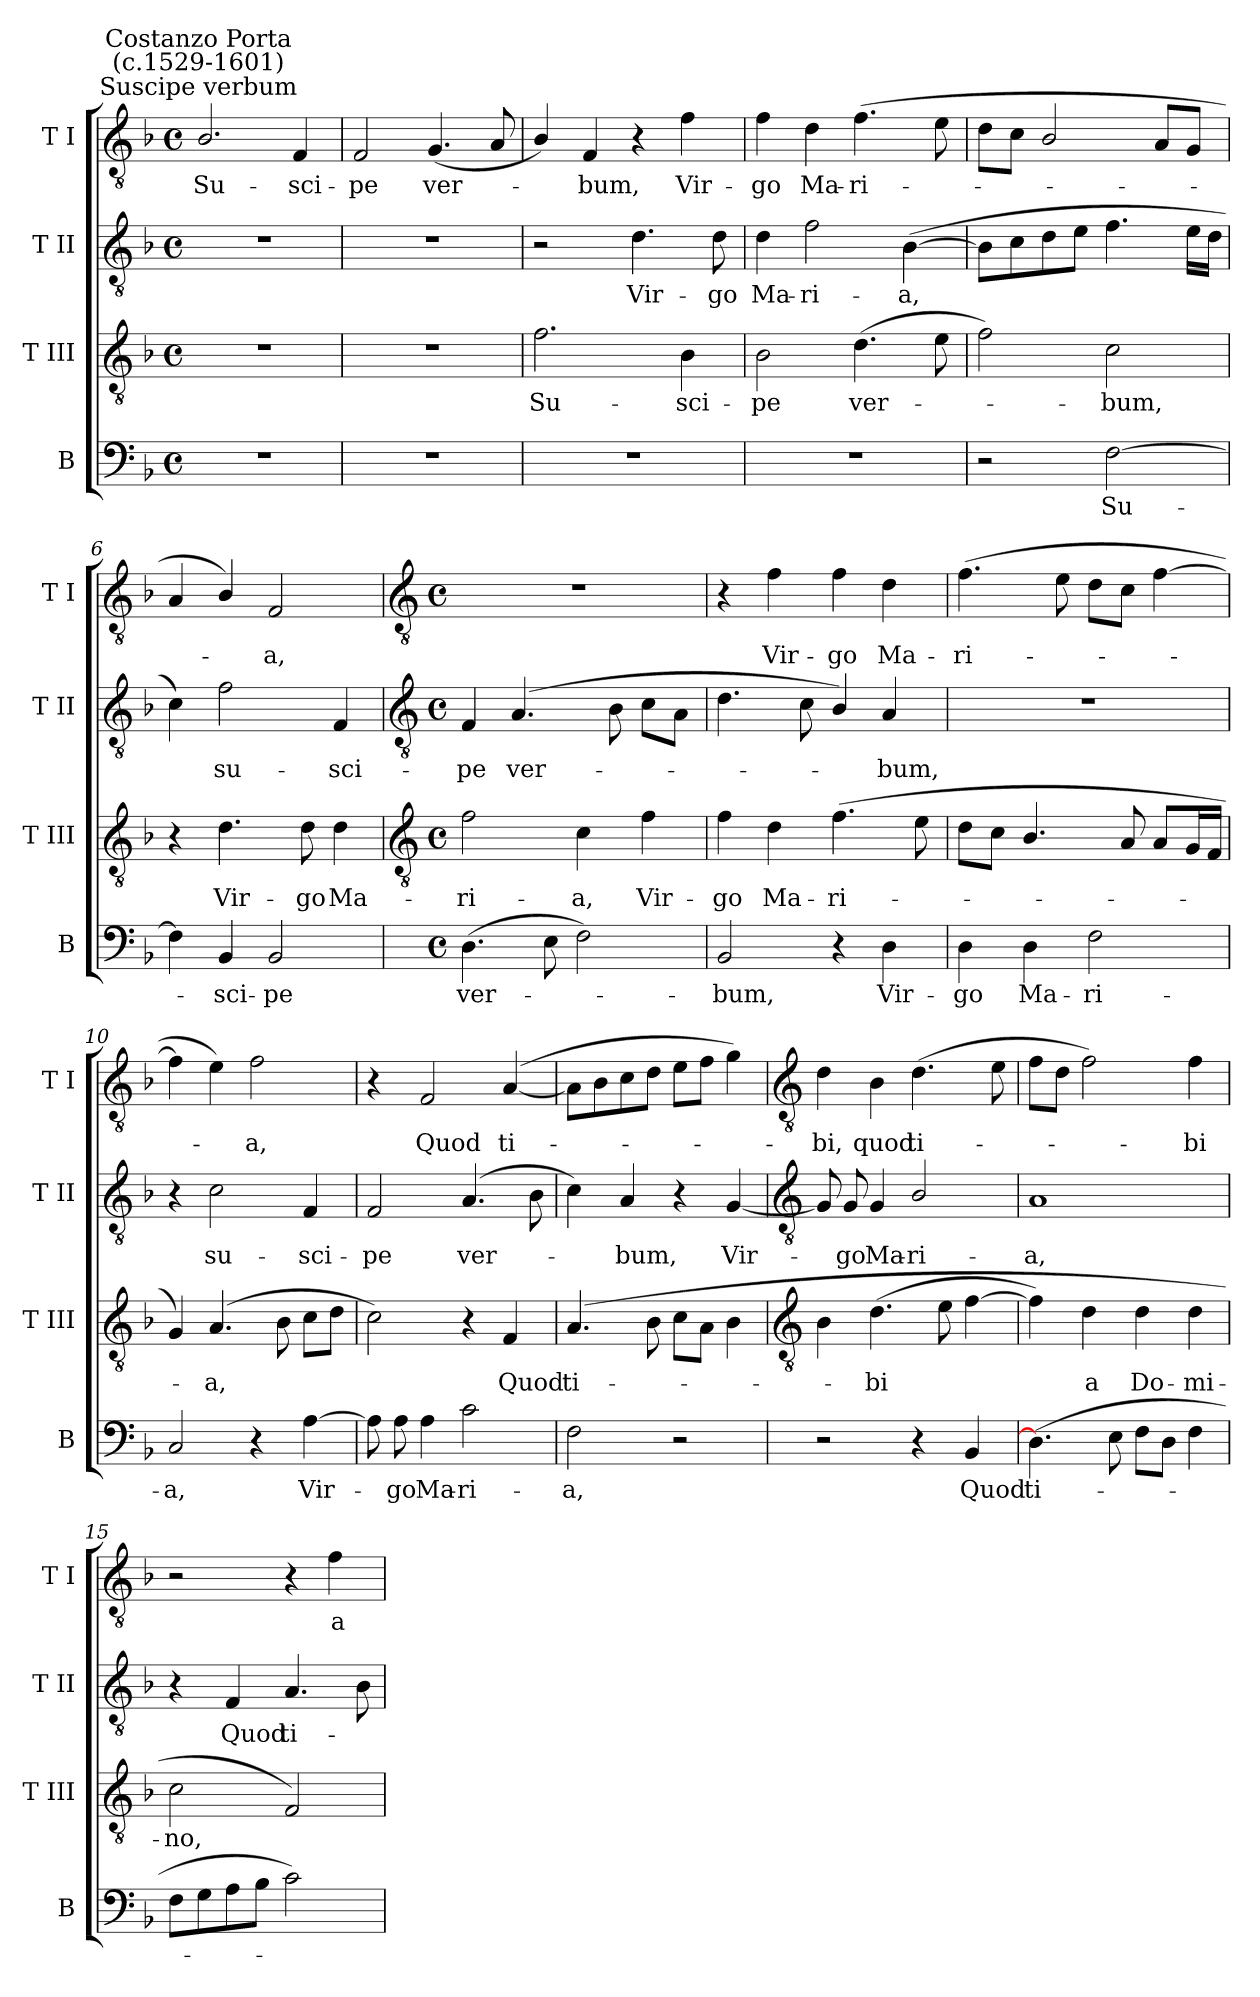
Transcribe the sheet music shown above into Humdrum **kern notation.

**kern	**text	**kern	**text	**kern	**text	**kern	**text
*part4	*part4	*part3	*part3	*part2	*part2	*part1	*part1
*staff4	*staff4	*staff3	*staff3	*staff2	*staff2	*staff1	*staff1
*I"B	*	*I"T III	*	*I"T II	*	*I"T I	*
*I'B	*	*I'T III	*	*I'T II	*	*I'T I	*
*clefF4	*	*clefGv2	*	*clefGv2	*	*clefGv2	*
*k[b-]	*	*k[b-]	*	*k[b-]	*	*k[b-]	*
*F:	*	*F:	*	*F:	*	*F:	*
*M4/4	*	*M4/4	*	*M4/4	*	*M4/4	*
*met(c)	*	*met(c)	*	*met(c)	*	*met(c)	*
=1	=1	=1	=1	=1	=1	=1	=1
!	!	!	!	!	!	!LO:TX:a:cj:t=Suscipe verbum	!
!	!	!	!	!	!	!LO:TX:a:cj:t=Costanzo Porta\n(c.1529-1601)	!
!	!	!	!	!	!	!	!LO:LY:b
1r	.	1r	.	1r	.	2.B-/	Su-
!	!	!	!	!	!	!	!LO:LY:b
.	.	.	.	.	.	4F	-sci-
=2	=2	=2	=2	=2	=2	=2	=2
!	!	!	!	!	!	!	!LO:LY:b
1r	.	1r	.	1r	.	2F	-pe
!	!	!	!	!	!	!	!LO:LY:b
.	.	.	.	.	.	(<4.G	ver-
.	.	.	.	.	.	8A	.
=3	=3	=3	=3	=3	=3	=3	=3
!	!	!	!LO:LY:b	!	!	!	!
1r	.	2.f	Su-	2r	.	4B-/)	.
!	!	!	!	!	!	!	!LO:LY:b
.	.	.	.	.	.	4F	bum,
!	!	!	!	!	!LO:LY:b	!	!
.	.	.	.	4.d	Vir-	4r	.
!	!	!	!LO:LY:b	!	!	!	!LO:LY:b
.	.	4B-	-sci-	.	.	4f	Vir-
!	!	!	!	!	!LO:LY:b	!	!
.	.	.	.	8d	-go	.	.
=4	=4	=4	=4	=4	=4	=4	=4
!	!	!	!LO:LY:b	!	!LO:LY:b	!	!LO:LY:b
1r	.	2B-	-pe	4d	Ma-	4f	-go
!	!	!	!	!	!LO:LY:b	!	!LO:LY:b
.	.	.	.	2f	-ri-	4d	Ma-
!	!	!	!LO:LY:b	!	!	!	!LO:LY:b
.	.	(>4.d	ver-	.	.	(>4.f	-ri-
!	!	!	!	!	!LO:LY:b	!	!
.	.	.	.	(>[4B-	-a,	.	.
.	.	8e	.	.	.	8e	.
=5	=5	=5	=5	=5	=5	=5	=5
2r	.	2f)	.	8B-L]	.	8dL	.
.	.	.	.	8c	.	8cJ	.
.	.	.	.	8d	.	2B-/	.
.	.	.	.	8eJ	.	.	.
!	!LO:LY:b	!	!LO:LY:b	!	!	!	!
[2F	Su-	2c	bum,	4.f	.	.	.
.	.	.	.	.	.	8AL	.
.	.	.	.	16eLL	.	8GJ	.
.	.	.	.	16dJJ	.	.	.
=6	=6	=6	=6	=6	=6	=6	=6
4F]	.	4r	.	4c)	.	4A	.
!	!LO:LY:b	!	!LO:LY:b	!	!LO:LY:b	!	!
4BB-	sci-	4.d	Vir-	2f	su-	4B-/)	.
!	!LO:LY:b	!	!	!	!	!	!LO:LY:b
2BB-	-pe	.	.	.	.	2F	a,
!	!	!	!LO:LY:b	!	!	!	!
.	.	8d	-go	.	.	.	.
!	!	!	!LO:LY:b	!	!LO:LY:b	!	!
.	.	4d	Ma-	4F	-sci-	.	.
!!LO:LB:g=z
=7	=7	=7	=7	=7	=7	=7	=7
*	*	*clefGv2	*	*clefGv2	*	*clefGv2	*
*M4/4	*	*M4/4	*	*M4/4	*	*M4/4	*
*met(c)	*	*met(c)	*	*met(c)	*	*met(c)	*
!	!LO:LY:b	!	!LO:LY:b	!	!LO:LY:b	!	!
(>4.D	ver-	2f	-ri-	4F	-pe	1r	.
!	!	!	!	!	!LO:LY:b	!	!
.	.	.	.	(>4.A	ver-	.	.
8E	.	.	.	.	.	.	.
!	!	!	!LO:LY:b	!	!	!	!
2F)	.	4c	-a,	.	.	.	.
.	.	.	.	8B-	.	.	.
!	!	!	!LO:LY:b	!	!	!	!
.	.	4f	Vir-	8cL	.	.	.
.	.	.	.	8AJ	.	.	.
=8	=8	=8	=8	=8	=8	=8	=8
!	!LO:LY:b	!	!LO:LY:b	!	!	!	!
2BB-	bum,	4f	-go	4.d	.	4r	.
!	!	!	!LO:LY:b	!	!	!	!LO:LY:b
.	.	4d	Ma-	.	.	4f	Vir-
.	.	.	.	8c	.	.	.
!	!	!	!LO:LY:b	!	!	!	!LO:LY:b
4r	.	(<4.f	-ri-	4B-/)	.	4f	-go
!	!LO:LY:b	!	!	!	!LO:LY:b	!	!LO:LY:b
4D	Vir-	.	.	4A	bum,	4d	Ma-
.	.	8e	.	.	.	.	.
=9	=9	=9	=9	=9	=9	=9	=9
!	!LO:LY:b	!	!	!	!	!	!LO:LY:b
4D	-go	8dL	.	1r	.	(>4.f	-ri-
.	.	8cJ	.	.	.	.	.
!	!LO:LY:b	!	!	!	!	!	!
4D	Ma-	4.B-/	.	.	.	.	.
.	.	.	.	.	.	8e	.
!	!LO:LY:b	!	!	!	!	!	!
2F	-ri-	.	.	.	.	8dL	.
.	.	8A	.	.	.	8cJ	.
.	.	8AL	.	.	.	[4f	.
.	.	16GL	.	.	.	.	.
.	.	16FJJ	.	.	.	.	.
=10	=10	=10	=10	=10	=10	=10	=10
!	!LO:LY:b	!	!	!	!	!	!
2C	-a,	4G)	.	4r	.	4f]	.
!	!	!	!LO:LY:b	!	!LO:LY:b	!	!
.	.	(>4.A	a,	2c	su-	4e)	.
!	!	!	!	!	!	!	!LO:LY:b
4r	.	.	.	.	.	2f	a,
.	.	8B-	.	.	.	.	.
!	!LO:LY:b	!	!	!	!LO:LY:b	!	!
[4A	Vir-	8cL	.	4F	-sci-	.	.
.	.	8dJ	.	.	.	.	.
=11	=11	=11	=11	=11	=11	=11	=11
!	!	!	!	!	!LO:LY:b	!	!
8A]	.	2c)	.	2F	-pe	4r	.
!	!LO:LY:b	!	!	!	!	!	!
8A	go	.	.	.	.	.	.
!	!LO:LY:b	!	!	!	!	!	!LO:LY:b
4A	Ma-	.	.	.	.	2F	Quod
!	!LO:LY:b	!	!	!	!LO:LY:b	!	!
2c	-ri-	4r	.	(>4.A	ver-	.	.
!	!	!	!LO:LY:b	!	!	!	!LO:LY:b
.	.	4F	Quod	.	.	(>[4A	ti-
.	.	.	.	8B-	.	.	.
=12	=12	=12	=12	=12	=12	=12	=12
!	!LO:LY:b	!	!LO:LY:b	!	!	!	!
2F	-a,	(<4.A	ti-	4c)	.	8AL]	.
.	.	.	.	.	.	8B-	.
!	!	!	!	!	!LO:LY:b	!	!
.	.	.	.	4A	bum,	8c	.
.	.	8B-	.	.	.	8dJ	.
2r	.	8cL	.	4r	.	8eL	.
.	.	8AJ	.	.	.	8fJ	.
!	!	!	!	!	!LO:LY:b	!	!
.	.	4B-	.	[4G	Vir-	4g)	.
!!LO:LB:g=z
=13	=13	=13	=13	=13	=13	=13	=13
*	*	*clefGv2	*	*clefGv2	*	*clefGv2	*
!	!	!	!	!	!	!	!LO:LY:b
2r	.	4B-	.	8G]	.	4d	bi,
!	!	!	!	!	!LO:LY:b	!	!
.	.	.	.	8G	go	.	.
!	!	!	!LO:LY:b	!	!LO:LY:b	!	!LO:LY:b
.	.	(>4.d	bi	4G	Ma-	4B-	quod
!	!	!	!	!	!LO:LY:b	!	!LO:LY:b
4r	.	.	.	2B-/	-ri-	(>4.d	ti-
.	.	8e	.	.	.	.	.
!	!LO:LY:b	!	!	!	!	!	!
4BB-	Quod	[4f	.	.	.	.	.
.	.	.	.	.	.	8e	.
=14	=14	=14	=14	=14	=14	=14	=14
!	!LO:LY:b	!	!	!	!LO:LY:b	!	!
(>4.D]	ti-	4f])	.	1A	-a,	8fL	.
.	.	.	.	.	.	8dJ	.
!	!	!	!LO:LY:b	!	!	!	!
.	.	4d	a	.	.	2f)	.
8E	.	.	.	.	.	.	.
!	!	!	!LO:LY:b	!	!	!	!
8FL	.	4d	Do-	.	.	.	.
8DJ	.	.	.	.	.	.	.
!	!	!	!LO:LY:b	!	!	!	!LO:LY:b
4F	.	4d	-mi-	.	.	4f	bi
=15	=15	=15	=15	=15	=15	=15	=15
!	!	!	!LO:LY:b	!	!	!	!
8FL	.	2c	-no,	4r	.	2r	.
8G	.	.	.	.	.	.	.
!	!	!	!	!	!LO:LY:b	!	!
8A	.	.	.	4F	Quod	.	.
8B-J	.	.	.	.	.	.	.
!	!	!	!	!	!LO:LY:b	!	!
2c)	.	2F)	.	4.A	ti-	4r	.
!	!	!	!	!	!	!	!LO:LY:b
.	.	.	.	.	.	4f	a
.	.	.	.	8B-	.	.	.
=	=	=	=	=	=	=	=
*-	*-	*-	*-	*-	*-	*-	*-
